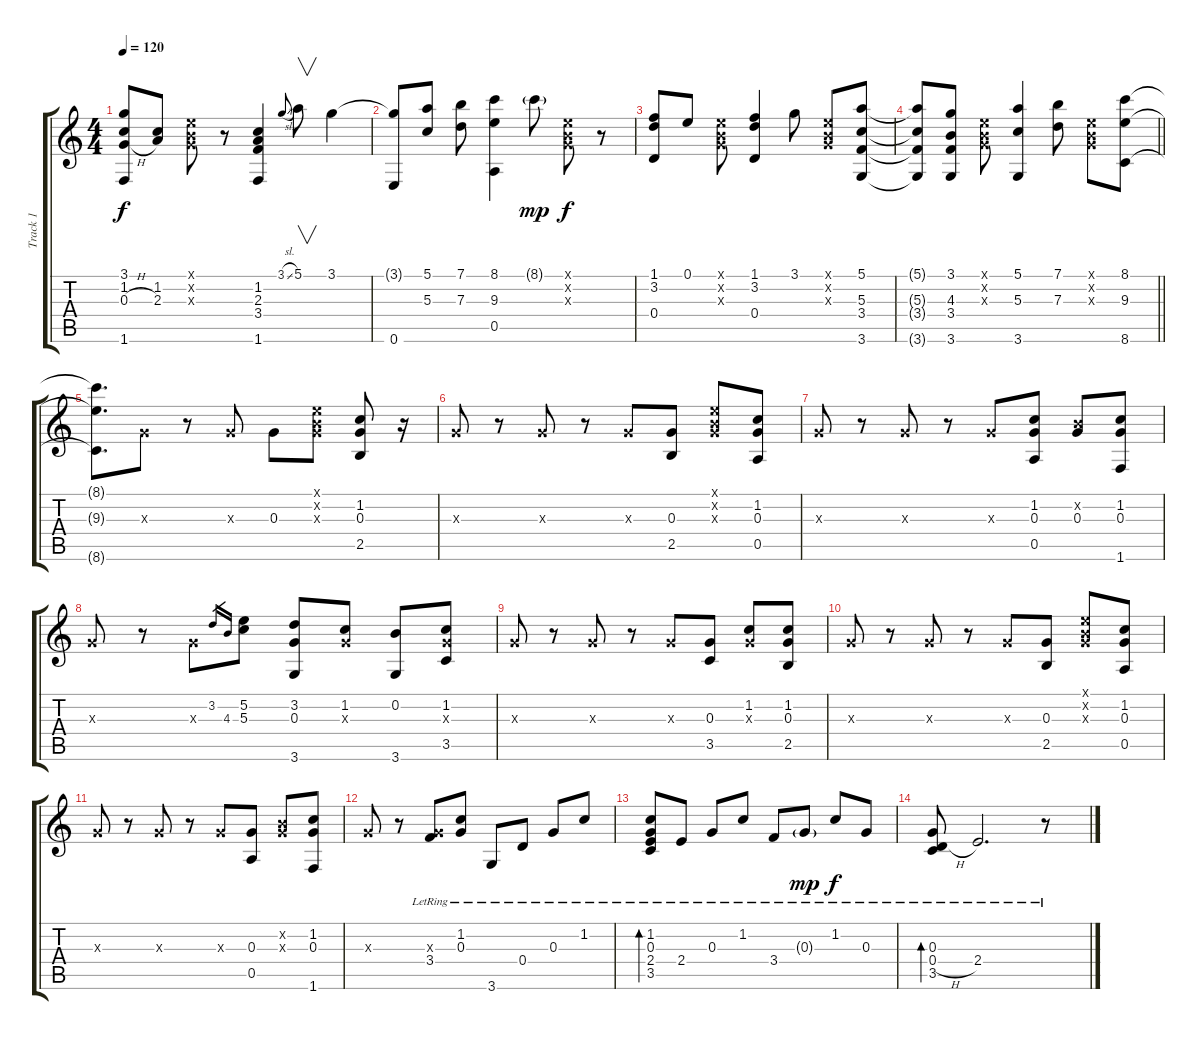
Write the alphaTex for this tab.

\track ("Track 1" "Track 1") {instrument acousticguitarsteel}
\staff {score tabs}
\tuning (E4 B3 G3 D3 A2 E2) {hide}
\ts (4 4)
\tempo 120
\clef g2
\ks c
(3.1{t} 1.2{t} 0.3{h t} 1.6{t}).8{dy f} (1.2 2.3).8 (0.1{x} 0.2{x} 0.3{x}).8 r.8 (1.2 2.3 3.4 1.6).4 3.1{sl}.8{gr onbeat} 5.1.8{v} 3.1.4 |
(3.1{t} 0.6).8 (5.1 5.3).8 (7.1 7.3).8 (8.1 9.3 0.5).4 8.1{g}.8{dy mp} (0.1{x} 0.2{x} 0.3{x}).8{dy f} r.8 |
(1.1 3.2 0.4).8 0.1.8 (0.1{x} 0.2{x} 0.3{x}).8 (1.1 3.2 0.4).4 3.1.8 (0.1{x} 0.2{x} 0.3{x}).8 (5.1 5.3 3.4 3.6).8 |
\barLineRight lightlight
(5.1{t} 5.3{t} 3.4{t} 3.6{t}).8 (3.1 4.3 3.4 3.6).8 (0.1{x} 0.2{x} 0.3{x}).8 (5.1 5.3 3.6).4 (7.1 7.3).8 (0.1{x} 0.2{x} 0.3{x}).8 (8.1 9.3 8.6).8 |
(8.1{t} 9.3{t} 8.6{t}).8{d} 0.3{x}.8 r.8 0.3{x}.8 0.3.8 (0.1{x} 0.2{x} 0.3{x}).8 (1.2 0.3 2.5).8 r.16 |
0.3{x}.8 r.8 0.3{x}.8 r.8 0.3{x}.8 (0.3 2.5).8 (0.1{x} 0.2{x} 0.3{x}).8 (1.2 0.3 0.5).8 |
0.3{x}.8 r.8 0.3{x}.8 r.8 0.3{x}.8 (1.2 0.3 0.5).8 (0.2{x} 0.3).8 (1.2 0.3 1.6).8 |
0.3{x}.8 r.8 0.3{x}.8 3.2.16{gr} 4.3.16{gr} (5.2 5.3).8 (3.2 0.3 3.6).8 (1.2 0.3{x}).8 (0.2 3.6).8 (1.2 0.3{x} 3.5).8 |
0.3{x}.8 r.8 0.3{x}.8 r.8 0.3{x}.8 (0.3 3.5).8 (1.2 0.3{x}).8 (1.2 0.3 2.5).8 |
0.3{x}.8 r.8 0.3{x}.8 r.8 0.3{x}.8 (0.3 2.5).8 (0.1{x} 0.2{x} 0.3{x}).8 (1.2 0.3 0.5).8 |
0.3{x}.8 r.8 0.3{x}.8 r.8 0.3{x}.8 (0.3 0.5).8 (0.2{x} 0.3{x}).8 (1.2 0.3 1.6).8 |
0.3{x}.8 r.8 (0.3{x} 3.4{lr}).8 (1.2{lr} 0.3{lr}).8 3.6{lr}.8 0.4{lr}.8 0.3{lr}.8 1.2{lr}.8 |
(1.2{lr} 0.3{lr} 2.4{lr} 3.5{lr}).8{bd 480} 2.4{lr}.8 0.3{lr}.8 1.2{lr}.8 3.4{lr}.8 0.3{g lr}.8{dy mp} 1.2{lr}.8{dy f} 0.3{lr}.8 |
(0.3{lr} 0.4{h lr} 3.5{lr}).8{bd 480} 2.4{lr}.2{d} r.8
